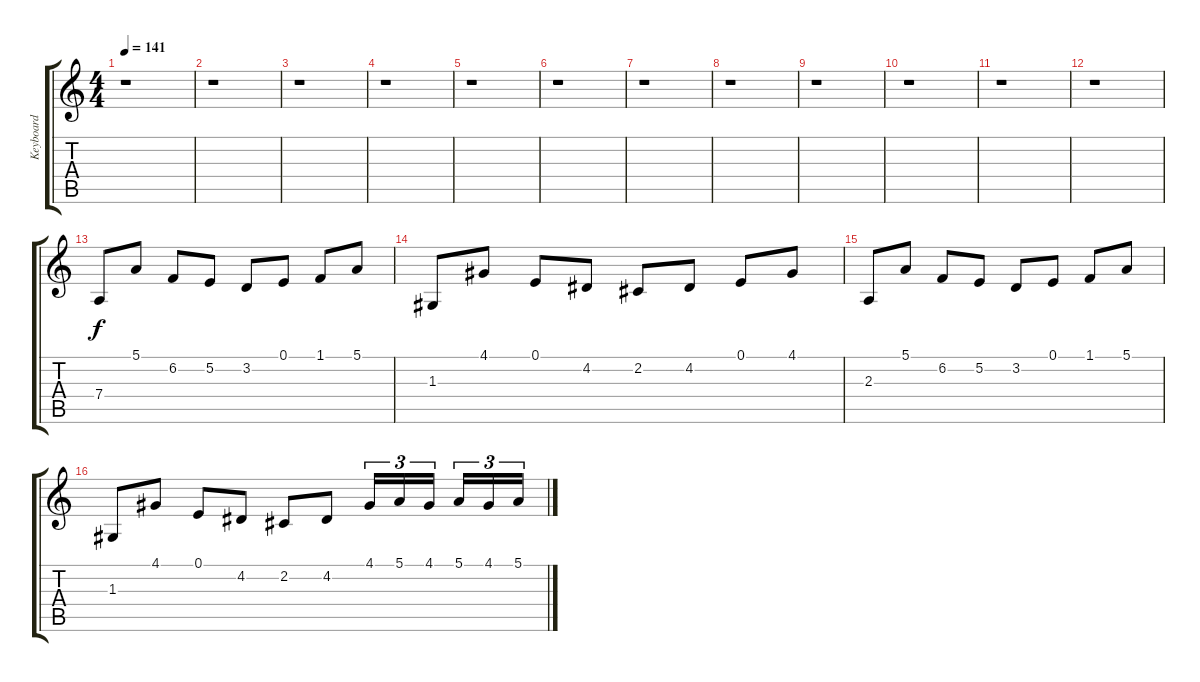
\track ("Keyboard" "Keyboard") {instrument musicbox}
\staff {score tabs}
\tuning (E4 B3 G3 D3 A2 E2) {hide}
\ts (4 4)
\tempo 141
\clef g2
\ks c
r.1{dy f} |
r.1 |
r.1 |
r.1 |
r.1 |
r.1 |
r.1 |
r.1 |
r.1 |
r.1 |
r.1 |
r.1 |
7.4.8 5.1.8 6.2.8 5.2.8 3.2.8 0.1.8 1.1.8 5.1.8 |
1.3.8 4.1.8 0.1.8 4.2.8 2.2.8 4.2.8 0.1.8 4.1.8 |
2.3.8 5.1.8 6.2.8 5.2.8 3.2.8 0.1.8 1.1.8 5.1.8 |
1.3.8 4.1.8 0.1.8 4.2.8 2.2.8 4.2.8 4.1.16{tu (3 2)} 5.1.16{tu (3 2)} 4.1.16{tu (3 2)} 5.1.16{tu (3 2)} 4.1.16{tu (3 2)} 5.1.16{tu (3 2)}
